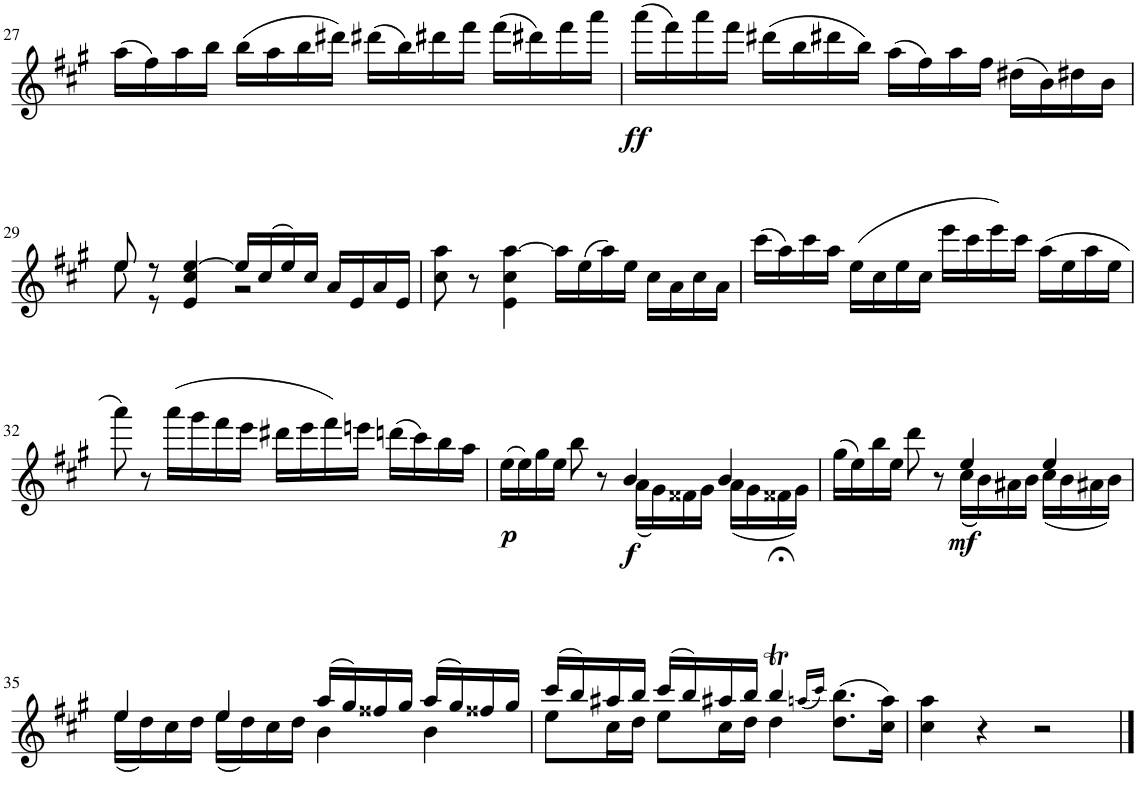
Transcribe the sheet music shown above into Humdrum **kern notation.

**kern	**dynam
*part1	*part1
*staff1	*staff1
*I"Piano	*
*I'Pno.	*
!!LO:PB:g=z
*clefG2	*
*k[f#c#g#]	*
*M4/4	*
=27	=27
(16aa\LL	.
16ff#\)	.
16aa\	.
16bb\JJ	.
(16bb\LL	.
16aa\	.
16bb\	.
16ddd#X\JJ)	.
(16ddd#X\LL	.
16bb\)	.
16ddd#X\	.
16fff#\JJ	.
(16fff#\LL	.
16ddd#X\)	.
16fff#\	.
16aaa\JJ	.
=28	=28
!	!LO:DY:b
(16aaa\LL	ff
16fff#\)	.
16aaa\	.
16fff#\JJ	.
(16ddd#X\LL	.
16bb\	.
16ddd#X\	.
16bb\JJ)	.
(16aa\LL	.
16ff#\)	.
16aa\	.
16ff#\JJ	.
(16dd#X\LL	.
16b\)	.
16dd#X\	.
16b\JJ	.
!!LO:LB:g=z
=29	=29
*^	*
8ee/	8ee\	.
8r	8r	.
4e/ 4cc#/ [4ee/	4ryy	.
16ee/LL]	2r	.
(16cc#/	.	.
16ee/)	.	.
16cc#/JJ	.	.
16a/LL	.	.
16e/	.	.
16a/	.	.
16e/JJ	.	.
*v	*v	*
=30	=30
8cc#\ 8aa\	.
8r	.
4e\ 4cc#\ [4aa\	.
16aa\LL]	.
(16ee\	.
16aa\)	.
16ee\JJ	.
16cc#\LL	.
16a\	.
16cc#\	.
16a\JJ	.
=31	=31
(16ccc#\LL	.
16aa\)	.
16ccc#\	.
16aa\JJ	.
(16ee\LL	.
16cc#\	.
16ee\	.
16cc#\JJ	.
16eee\LL	.
16ccc#\	.
16eee\)	.
16ccc#\JJ	.
(16aa\LL	.
16ee\	.
16aa\	.
16ee\JJ	.
!!LO:LB:g=z
=32	=32
8aaa\)	.
8r	.
(16aaa\LL	.
16ggg#\	.
16fff#\	.
16eee\JJ	.
16ddd#X\LL	.
16eee\	.
16fff#\)	.
16eeen\JJ	.
(16dddn\LL	.
16ccc#\)	.
16bb\	.
16aa\JJ	.
=33	=33
*^	*
!	!	!LO:DY:b
(16ee\LL	2ryy	p
16ee\)	.	.
16gg#\	.	.
16ee\JJ	.	.
8bb\	.	.
8r	.	.
!	!	!LO:DY:b
4b/	(16a\LL	f
.	16g#\)	.
.	16f##X\	.
.	16g#\JJ	.
4b/	(16a\LL	.
.	16g#\	.
.	16f##X\	.
.	16g#\JJ)	.
=34	=34	=34
(16gg#\LL	2ryy	.
16ee\)	.	.
16bb\	.	.
16ee\JJ	.	.
8ddd\	.	.
8r	.	.
!	!	!LO:DY:b
4ee/	(16cc#\LL	mf
.	16b\)	.
.	16a#X\	.
.	16b\JJ	.
4ee/	(16cc#\LL	.
.	16b\	.
.	16a#X\	.
.	16b\JJ)	.
!!LO:LB:g=z	!!
=35	=35	=35
4ee/	(16ee\LL	.
.	16dd\)	.
.	16cc#\	.
.	16dd\JJ	.
4ee/	(16ee\LL	.
.	16dd\)	.
.	16cc#\	.
.	16dd\JJ	.
(16aa/LL	4b\	.
16gg#/)	.	.
16ff##X/	.	.
16gg#/JJ	.	.
(16aa/LL	4b\	.
16gg#/)	.	.
16ff##X/	.	.
16gg#/JJ	.	.
=36	=36	=36
(16ccc#/LL	8ee\L	.
16bb/)	.	.
16aa#X/	16cc#\L	.
16bb/JJ	16dd\JJ	.
(16ccc#/LL	8ee\L	.
16bb/)	.	.
16aa#X/	16cc#\L	.
16bb/JJ	16dd\JJ	.
4bb;<T/	4dd\	.
(16qaan/LL	.	.
16qccc#/JJ)	.	.
(8.dd\ 8.bb\L	4ryy	.
16cc#\ 16aa\Jk)	.	.
*v	*v	*
=37	=37
4cc#\ 4aa\	.
4r	.
2r	.
==	==
*-	*-
